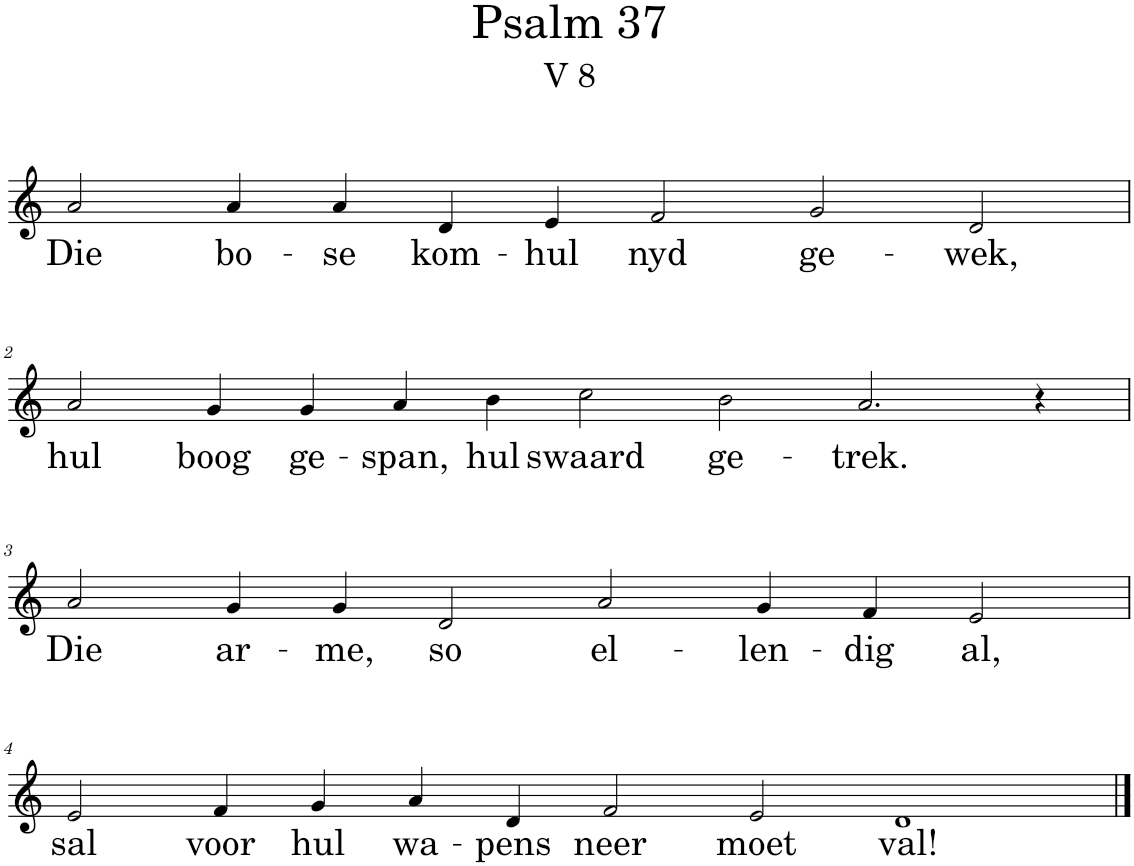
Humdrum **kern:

**kern	**text
*part1	*part1
*staff1	*staff1
*I"Pipe Organ	*
*I'Org.	*
*clefG2	*
*k[]	*
*M12/4	*
=1	=1
!	!LO:LY:b
2a/	Die
!	!LO:LY:b
4a/	bo-
!	!LO:LY:b
4a/	-se
!	!LO:LY:b
4d/	kom-
!	!LO:LY:b
4e/	-hul
!	!LO:LY:b
2f/	nyd
!	!LO:LY:b
2g/	ge-
!	!LO:LY:b
2d/	-wek,
!!LO:LB:g=z
=2	=2
*M14/4	*
!	!LO:LY:b
2a/	hul
!	!LO:LY:b
4g/	boog
!	!LO:LY:b
4g/	ge-
!	!LO:LY:b
4a/	-span,
!	!LO:LY:b
4b\	hul
!	!LO:LY:b
2cc\	swaard
!	!LO:LY:b
2b\	ge-
!	!LO:LY:b
2.a/	-trek.
4r	.
!!LO:LB:g=z
=3	=3
*M12/4	*
!	!LO:LY:b
2a/	Die
!	!LO:LY:b
4g/	ar-
!	!LO:LY:b
4g/	-me,
!	!LO:LY:b
2d/	so
!	!LO:LY:b
2a/	el-
!	!LO:LY:b
4g/	-len-
!	!LO:LY:b
4f/	-dig
!	!LO:LY:b
2e/	al,
!!LO:LB:g=z
=4	=4
*M14/4	*
!	!LO:LY:b
2e/	sal
!	!LO:LY:b
4f/	voor
!	!LO:LY:b
4g/	hul
!	!LO:LY:b
4a/	wa-
!	!LO:LY:b
4d/	-pens
!	!LO:LY:b
2f/	neer
!	!LO:LY:b
2e/	moet
!	!LO:LY:b
1d	val!
==	==
*-	*-
